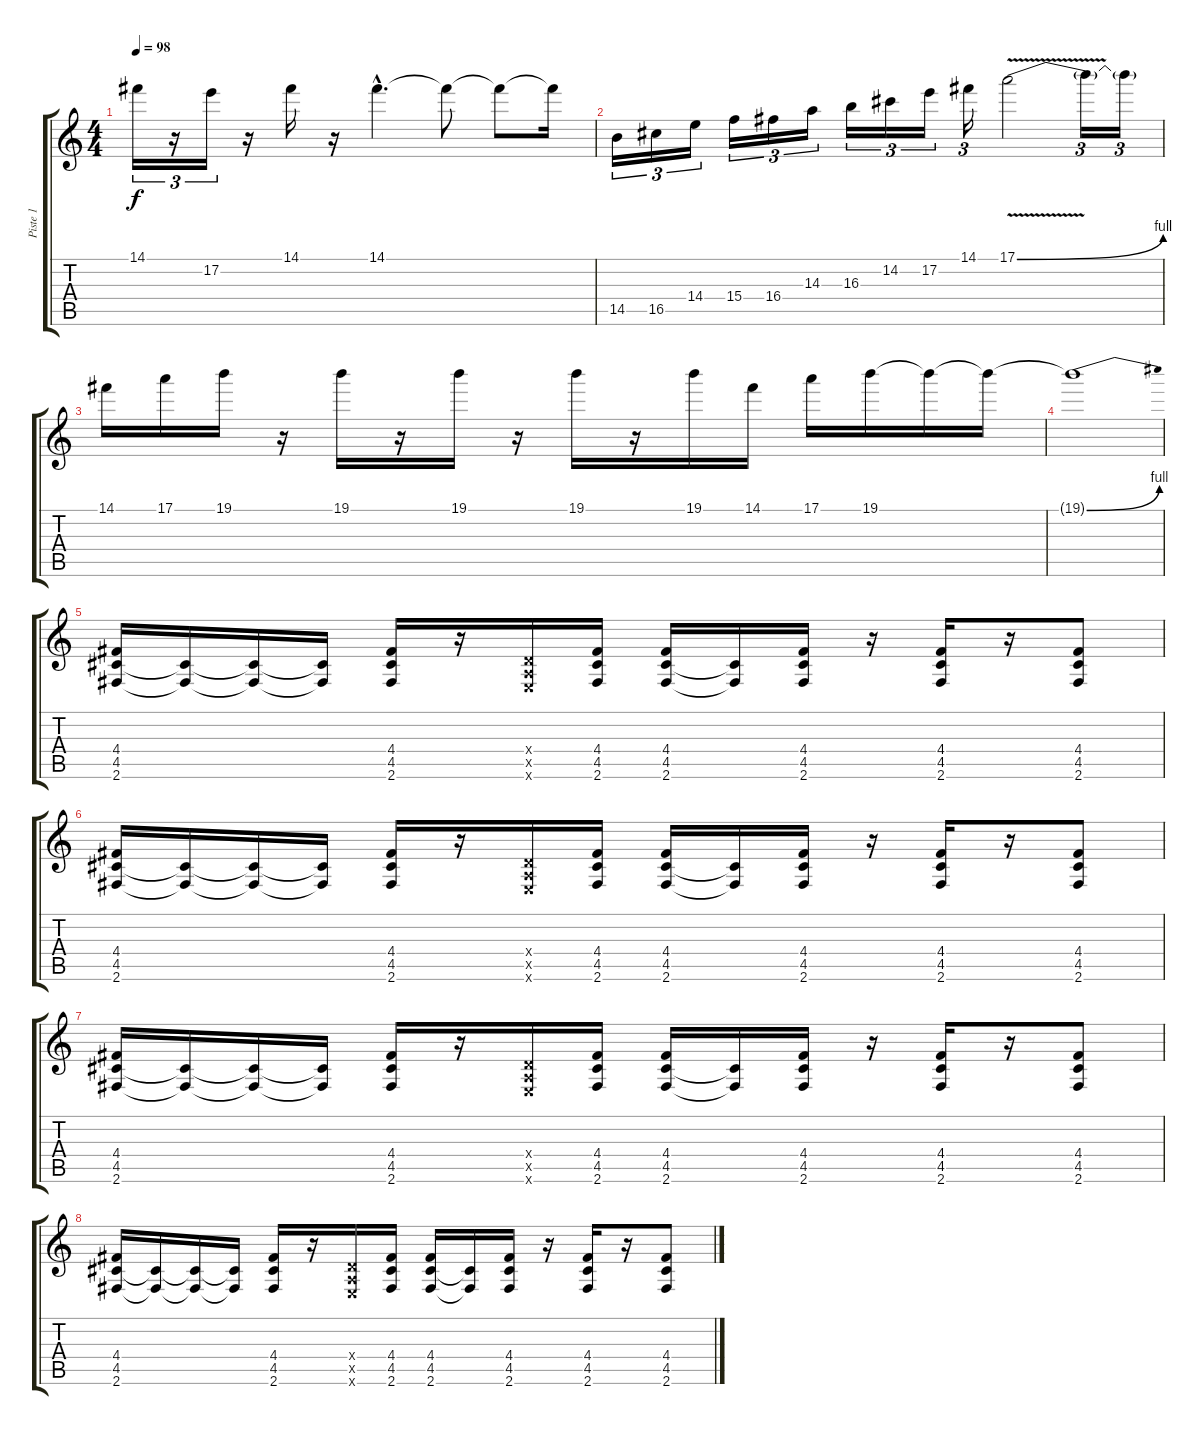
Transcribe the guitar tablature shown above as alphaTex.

\track ("Piste 1" "Piste 1") {instrument distortionguitar}
\staff {score tabs}
\tuning (E4 B3 G3 D3 A2 E2) {hide}
\ts (4 4)
\tempo 98
\clef g2
\ks c
14.1.16{tu (3 2) dy f} r.16{tu (3 2)} 17.2.16{tu (3 2)} r.16 14.1.16 r.16 14.1{hac}.4{d} 14.1{t}.8 14.1{t}.8 14.1{t}.16 |
14.5.16{tu (3 2)} 16.5.16{tu (3 2)} 14.4.16{tu (3 2)} 15.4.16{tu (3 2)} 16.4.16{tu (3 2)} 14.3.16{tu (3 2)} 16.3.16{tu (3 2)} 14.2.16{tu (3 2)} 17.2.16{tu (3 2)} 14.1.16{tu (3 2)} 17.1{be (bend 0 0 60 4) v}.2 17.1{t}.16{tu (3 2)} 17.1{t}.16{tu (3 2)} |
14.1.16 17.1.16 19.1.16 r.16 19.1.16 r.16 19.1.16 r.16 19.1.16 r.16 19.1.16 14.1.16 17.1.16 19.1.16 19.1{t}.16 19.1{t}.16 |
19.1{be (bend 0 0 60 4) t}.1 |
(4.4 4.5 2.6).16 (4.5{t} 2.6{t}).16 (4.5{t} 2.6{t}).16 (4.5{t} 2.6{t}).16 (4.4 4.5 2.6).16 r.16 (0.4{x} 0.5{x} 0.6{x}).16 (4.4 4.5 2.6).16 (4.4 4.5 2.6).16 (4.5{t} 2.6{t}).16 (4.4 4.5 2.6).16 r.16 (4.4 4.5 2.6).16 r.16 (4.4 4.5 2.6).8 |
(4.4 4.5 2.6).16 (4.5{t} 2.6{t}).16 (4.5{t} 2.6{t}).16 (4.5{t} 2.6{t}).16 (4.4 4.5 2.6).16 r.16 (0.4{x} 0.5{x} 0.6{x}).16 (4.4 4.5 2.6).16 (4.4 4.5 2.6).16 (4.5{t} 2.6{t}).16 (4.4 4.5 2.6).16 r.16 (4.4 4.5 2.6).16 r.16 (4.4 4.5 2.6).8 |
(4.4 4.5 2.6).16 (4.5{t} 2.6{t}).16 (4.5{t} 2.6{t}).16 (4.5{t} 2.6{t}).16 (4.4 4.5 2.6).16 r.16 (0.4{x} 0.5{x} 0.6{x}).16 (4.4 4.5 2.6).16 (4.4 4.5 2.6).16 (4.5{t} 2.6{t}).16 (4.4 4.5 2.6).16 r.16 (4.4 4.5 2.6).16 r.16 (4.4 4.5 2.6).8 |
(4.4 4.5 2.6).16 (4.5{t} 2.6{t}).16 (4.5{t} 2.6{t}).16 (4.5{t} 2.6{t}).16 (4.4 4.5 2.6).16 r.16 (0.4{x} 0.5{x} 0.6{x}).16 (4.4 4.5 2.6).16 (4.4 4.5 2.6).16 (4.5{t} 2.6{t}).16 (4.4 4.5 2.6).16 r.16 (4.4 4.5 2.6).16 r.16 (4.4 4.5 2.6).8
